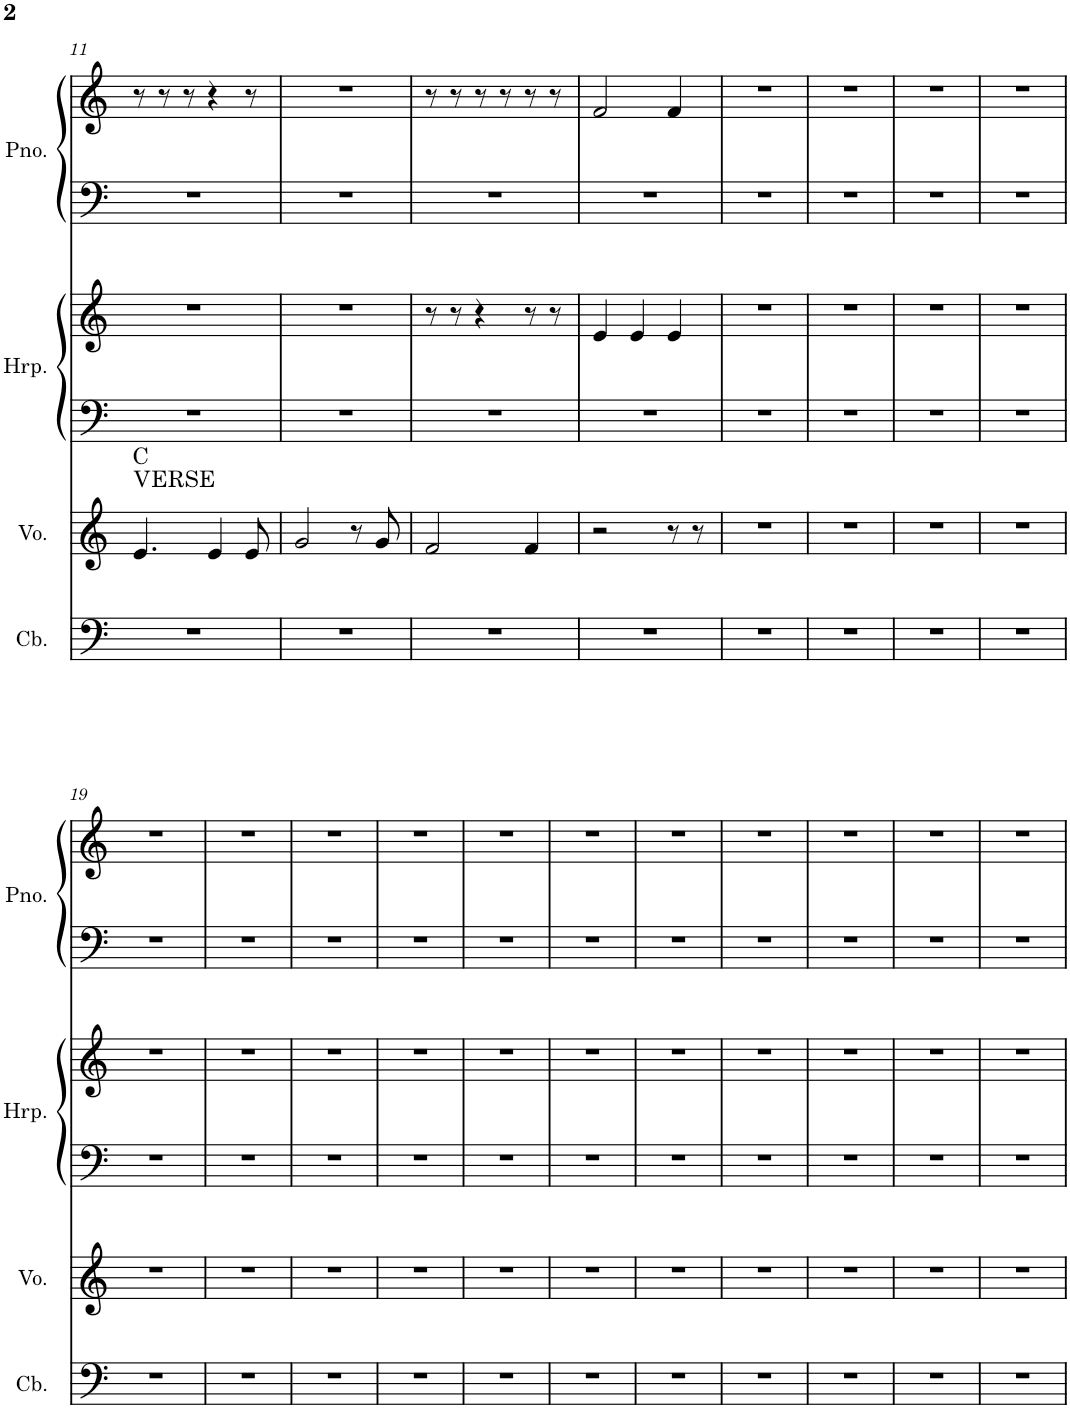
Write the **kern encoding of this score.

**kern	**kern	**harte	**kern	**kern	**kern	**kern
*part4	*part3	*part3	*part2	*part2	*part1	*part1
*staff6	*staff5	*	*staff4	*staff3	*staff2	*staff1
*I"Contrabass	*I"Voice	*	*I"Harp	*	*I"Piano	*
*I'Cb.	*I'Vo.	*	*I'Hrp.	*	*I'Pno.	*
!!LO:PB:g=z
*clefF4	*clefG2	*	*clefF4	*clefG2	*clefF4	*clefG2
*Trd7c12	*	*	*	*	*	*
*k[]	*k[]	*	*k[]	*k[]	*k[]	*k[]
*M6/8	*M6/8	*	*M6/8	*M6/8	*M6/8	*M6/8
=11	=11	=11	=11	=11	=11	=11
!	!	!LO:H:n=1:kt=VERSE	!	!	!	!
2.r	4.e/	N C:maj	2.r	2.r	2.r	8r
.	.	.	.	.	.	8r
.	.	.	.	.	.	8r
.	4e/	.	.	.	.	4r
.	8e/	.	.	.	.	8r
=12	=12	=12	=12	=12	=12	=12
2.r	2g/	.	2.r	2.r	2.r	2.r
.	8r	.	.	.	.	.
.	8g/	.	.	.	.	.
=13	=13	=13	=13	=13	=13	=13
2.r	2f/	.	2.r	8r	2.r	8r
.	.	.	.	8r	.	8r
.	.	.	.	4r	.	8r
.	.	.	.	.	.	8r
.	4f/	.	.	8r	.	8r
.	.	.	.	8r	.	8r
=14	=14	=14	=14	=14	=14	=14
2.r	2r	.	2.r	4e/	2.r	2f/
.	.	.	.	4e/	.	.
.	8r	.	.	4e/	.	4f/
.	8r	.	.	.	.	.
=15	=15	=15	=15	=15	=15	=15
2.r	2.r	.	2.r	2.r	2.r	2.r
=16	=16	=16	=16	=16	=16	=16
2.r	2.r	.	2.r	2.r	2.r	2.r
=17	=17	=17	=17	=17	=17	=17
2.r	2.r	.	2.r	2.r	2.r	2.r
=18	=18	=18	=18	=18	=18	=18
2.r	2.r	.	2.r	2.r	2.r	2.r
!!LO:LB:g=z
=19	=19	=19	=19	=19	=19	=19
2.r	2.r	.	2.r	2.r	2.r	2.r
=20	=20	=20	=20	=20	=20	=20
2.r	2.r	.	2.r	2.r	2.r	2.r
=21	=21	=21	=21	=21	=21	=21
2.r	2.r	.	2.r	2.r	2.r	2.r
=22	=22	=22	=22	=22	=22	=22
2.r	2.r	.	2.r	2.r	2.r	2.r
=23	=23	=23	=23	=23	=23	=23
2.r	2.r	.	2.r	2.r	2.r	2.r
=24	=24	=24	=24	=24	=24	=24
2.r	2.r	.	2.r	2.r	2.r	2.r
=25	=25	=25	=25	=25	=25	=25
2.r	2.r	.	2.r	2.r	2.r	2.r
=26	=26	=26	=26	=26	=26	=26
2.r	2.r	.	2.r	2.r	2.r	2.r
=27	=27	=27	=27	=27	=27	=27
2.r	2.r	.	2.r	2.r	2.r	2.r
=28	=28	=28	=28	=28	=28	=28
2.r	2.r	.	2.r	2.r	2.r	2.r
=29	=29	=29	=29	=29	=29	=29
2.r	2.r	.	2.r	2.r	2.r	2.r
=	=	=	=	=	=	=
*-	*-	*-	*-	*-	*-	*-
